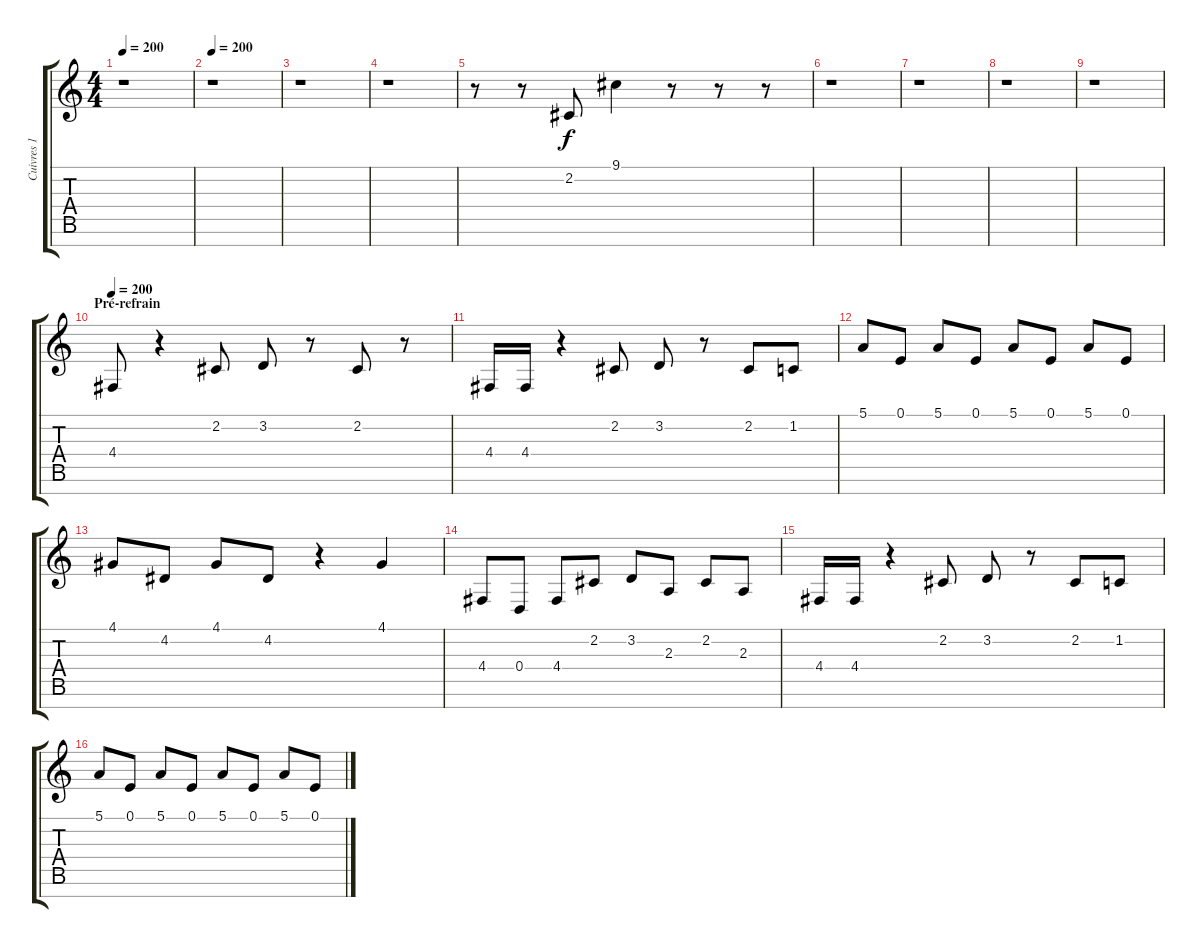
\track ("Cuivres 1" "Cuivres 1") {instrument trumpet}
\staff {score tabs}
\tuning (E4 B3 G3 D3 A2 E2 B1) {hide}
\ts (4 4)
\tempo 200
\clef g2
\ks c
r.1{dy f} |
\tempo 200
r.1 |
r.1 |
r.1 |
r.8 r.8 2.2.8 9.1.4 r.8 r.8 r.8 |
r.1 |
r.1 |
r.1 |
r.1 |
\section ("" "Pré-refrain")
\tempo 200
4.4.8 r.4 2.2.8 3.2.8 r.8 2.2.8 r.8 |
4.4.16 4.4.16 r.4 2.2.8 3.2.8 r.8 2.2.8 1.2.8 |
5.1.8 0.1.8 5.1.8 0.1.8 5.1.8 0.1.8 5.1.8 0.1.8 |
4.1.8 4.2.8 4.1.8 4.2.8 r.4 4.1.4 |
4.4.8 0.4.8 4.4.8 2.2.8 3.2.8 2.3.8 2.2.8 2.3.8 |
4.4.16 4.4.16 r.4 2.2.8 3.2.8 r.8 2.2.8 1.2.8 |
5.1.8 0.1.8 5.1.8 0.1.8 5.1.8 0.1.8 5.1.8 0.1.8
